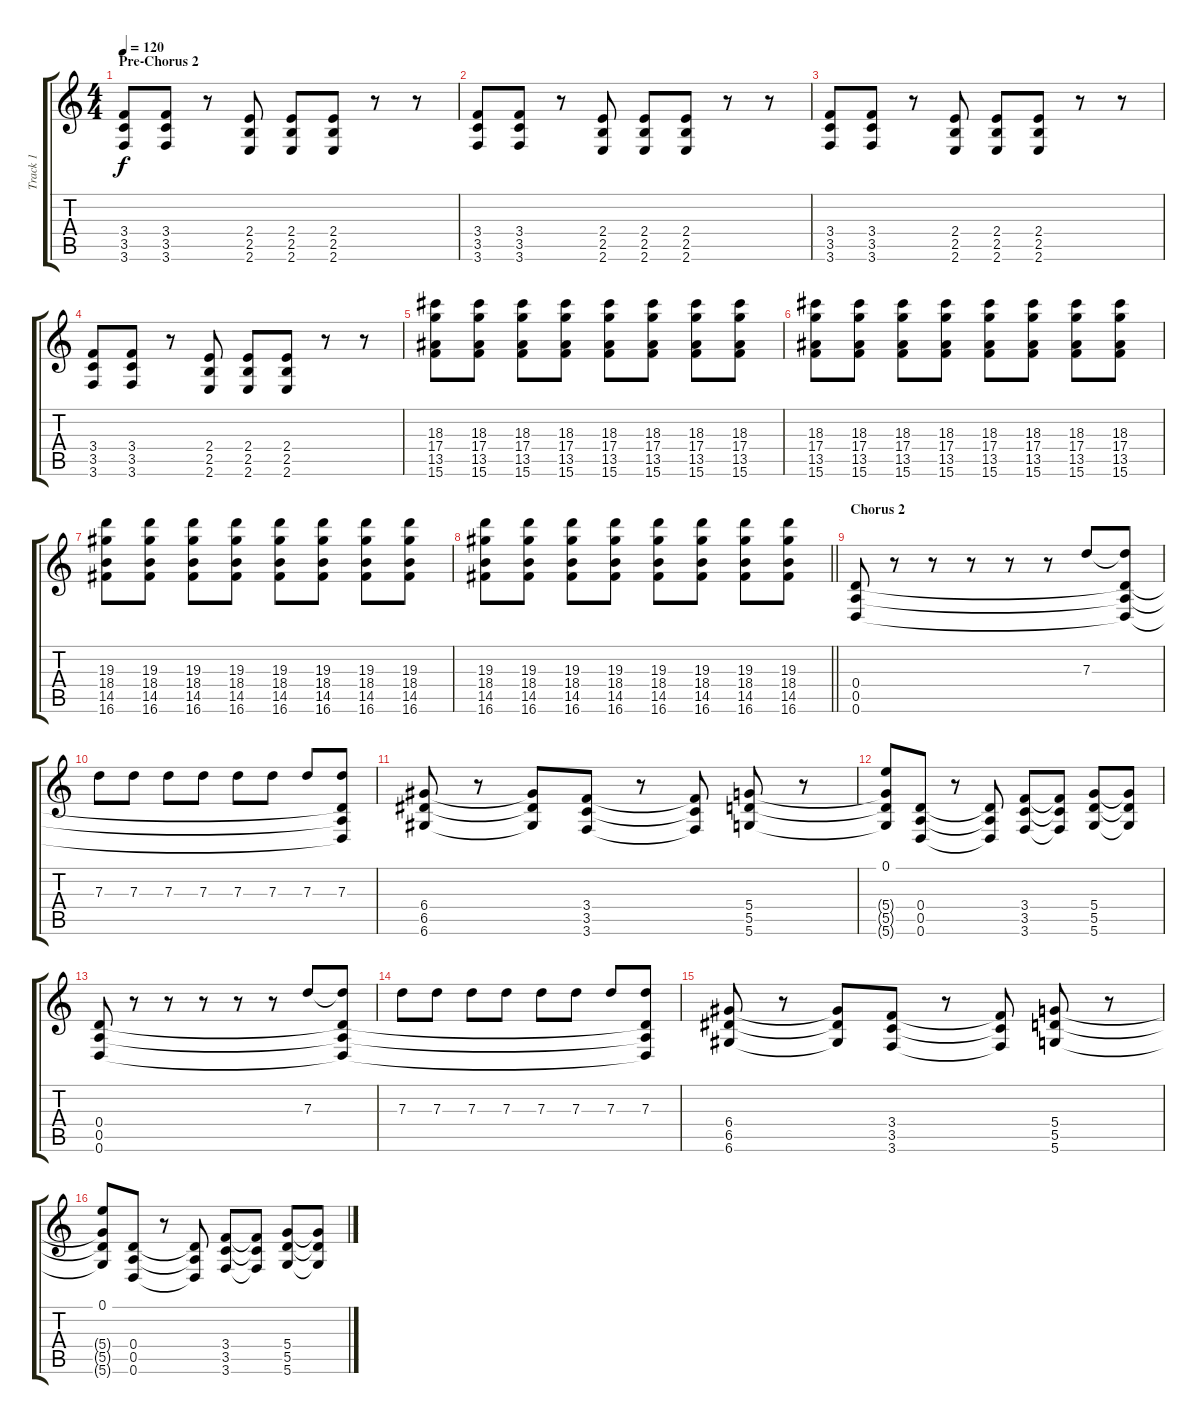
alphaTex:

\track ("Track 1" "Track 1") {instrument distortionguitar}
\staff {score tabs}
\tuning (E4 B3 G3 D3 A2 D2) {hide}
\ts (4 4)
\section ("" "Pre-Chorus 2")
\tempo 120
\clef g2
\ks c
(3.4 3.5 3.6).8{dy f} (3.4 3.5 3.6).8 r.8 (2.4 2.5 2.6).8 (2.4 2.5 2.6).8 (2.4 2.5 2.6).8 r.8 r.8 |
(3.4 3.5 3.6).8 (3.4 3.5 3.6).8 r.8 (2.4 2.5 2.6).8 (2.4 2.5 2.6).8 (2.4 2.5 2.6).8 r.8 r.8 |
(3.4 3.5 3.6).8 (3.4 3.5 3.6).8 r.8 (2.4 2.5 2.6).8 (2.4 2.5 2.6).8 (2.4 2.5 2.6).8 r.8 r.8 |
(3.4 3.5 3.6).8 (3.4 3.5 3.6).8 r.8 (2.4 2.5 2.6).8 (2.4 2.5 2.6).8 (2.4 2.5 2.6).8 r.8 r.8 |
(18.3 17.4 13.5 15.6).8 (18.3 17.4 13.5 15.6).8 (18.3 17.4 13.5 15.6).8 (18.3 17.4 13.5 15.6).8 (18.3 17.4 13.5 15.6).8 (18.3 17.4 13.5 15.6).8 (18.3 17.4 13.5 15.6).8 (18.3 17.4 13.5 15.6).8 |
(18.3 17.4 13.5 15.6).8 (18.3 17.4 13.5 15.6).8 (18.3 17.4 13.5 15.6).8 (18.3 17.4 13.5 15.6).8 (18.3 17.4 13.5 15.6).8 (18.3 17.4 13.5 15.6).8 (18.3 17.4 13.5 15.6).8 (18.3 17.4 13.5 15.6).8 |
(19.3 18.4 14.5 16.6).8 (19.3 18.4 14.5 16.6).8 (19.3 18.4 14.5 16.6).8 (19.3 18.4 14.5 16.6).8 (19.3 18.4 14.5 16.6).8 (19.3 18.4 14.5 16.6).8 (19.3 18.4 14.5 16.6).8 (19.3 18.4 14.5 16.6).8 |
\barLineRight lightlight
(19.3 18.4 14.5 16.6).8 (19.3 18.4 14.5 16.6).8 (19.3 18.4 14.5 16.6).8 (19.3 18.4 14.5 16.6).8 (19.3 18.4 14.5 16.6).8 (19.3 18.4 14.5 16.6).8 (19.3 18.4 14.5 16.6).8 (19.3 18.4 14.5 16.6).8 |
\section ("" "Chorus 2")
(0.4 0.5 0.6).8 r.8 r.8 r.8 r.8 r.8 7.3.8 (7.3{t} 0.4{t} 0.5{t} 0.6{t}).8 |
7.3.8 7.3.8 7.3.8 7.3.8 7.3.8 7.3.8 7.3.8 (7.3 0.4{t} 0.5{t} 0.6{t}).8 |
(6.4 6.5 6.6).8 r.8 (6.4{t} 6.5{t} 6.6{t}).8 (3.4 3.5 3.6).8 r.8 (3.4{t} 3.5{t} 3.6{t}).8 (5.4 5.5 5.6).8 r.8 |
(0.1 5.4{t} 5.5{t} 5.6{t}).8 (0.4 0.5 0.6).8 r.8 (0.4{t} 0.5{t} 0.6{t}).8 (3.4 3.5 3.6).8 (3.4{t} 3.5{t} 3.6{t}).8 (5.4 5.5 5.6).8 (5.4{t} 5.5{t} 5.6{t}).8 |
(0.4 0.5 0.6).8 r.8 r.8 r.8 r.8 r.8 7.3.8 (7.3{t} 0.4{t} 0.5{t} 0.6{t}).8 |
7.3.8 7.3.8 7.3.8 7.3.8 7.3.8 7.3.8 7.3.8 (7.3 0.4{t} 0.5{t} 0.6{t}).8 |
(6.4 6.5 6.6).8 r.8 (6.4{t} 6.5{t} 6.6{t}).8 (3.4 3.5 3.6).8 r.8 (3.4{t} 3.5{t} 3.6{t}).8 (5.4 5.5 5.6).8 r.8 |
(0.1 5.4{t} 5.5{t} 5.6{t}).8 (0.4 0.5 0.6).8 r.8 (0.4{t} 0.5{t} 0.6{t}).8 (3.4 3.5 3.6).8 (3.4{t} 3.5{t} 3.6{t}).8 (5.4 5.5 5.6).8 (5.4{t} 5.5{t} 5.6{t}).8
